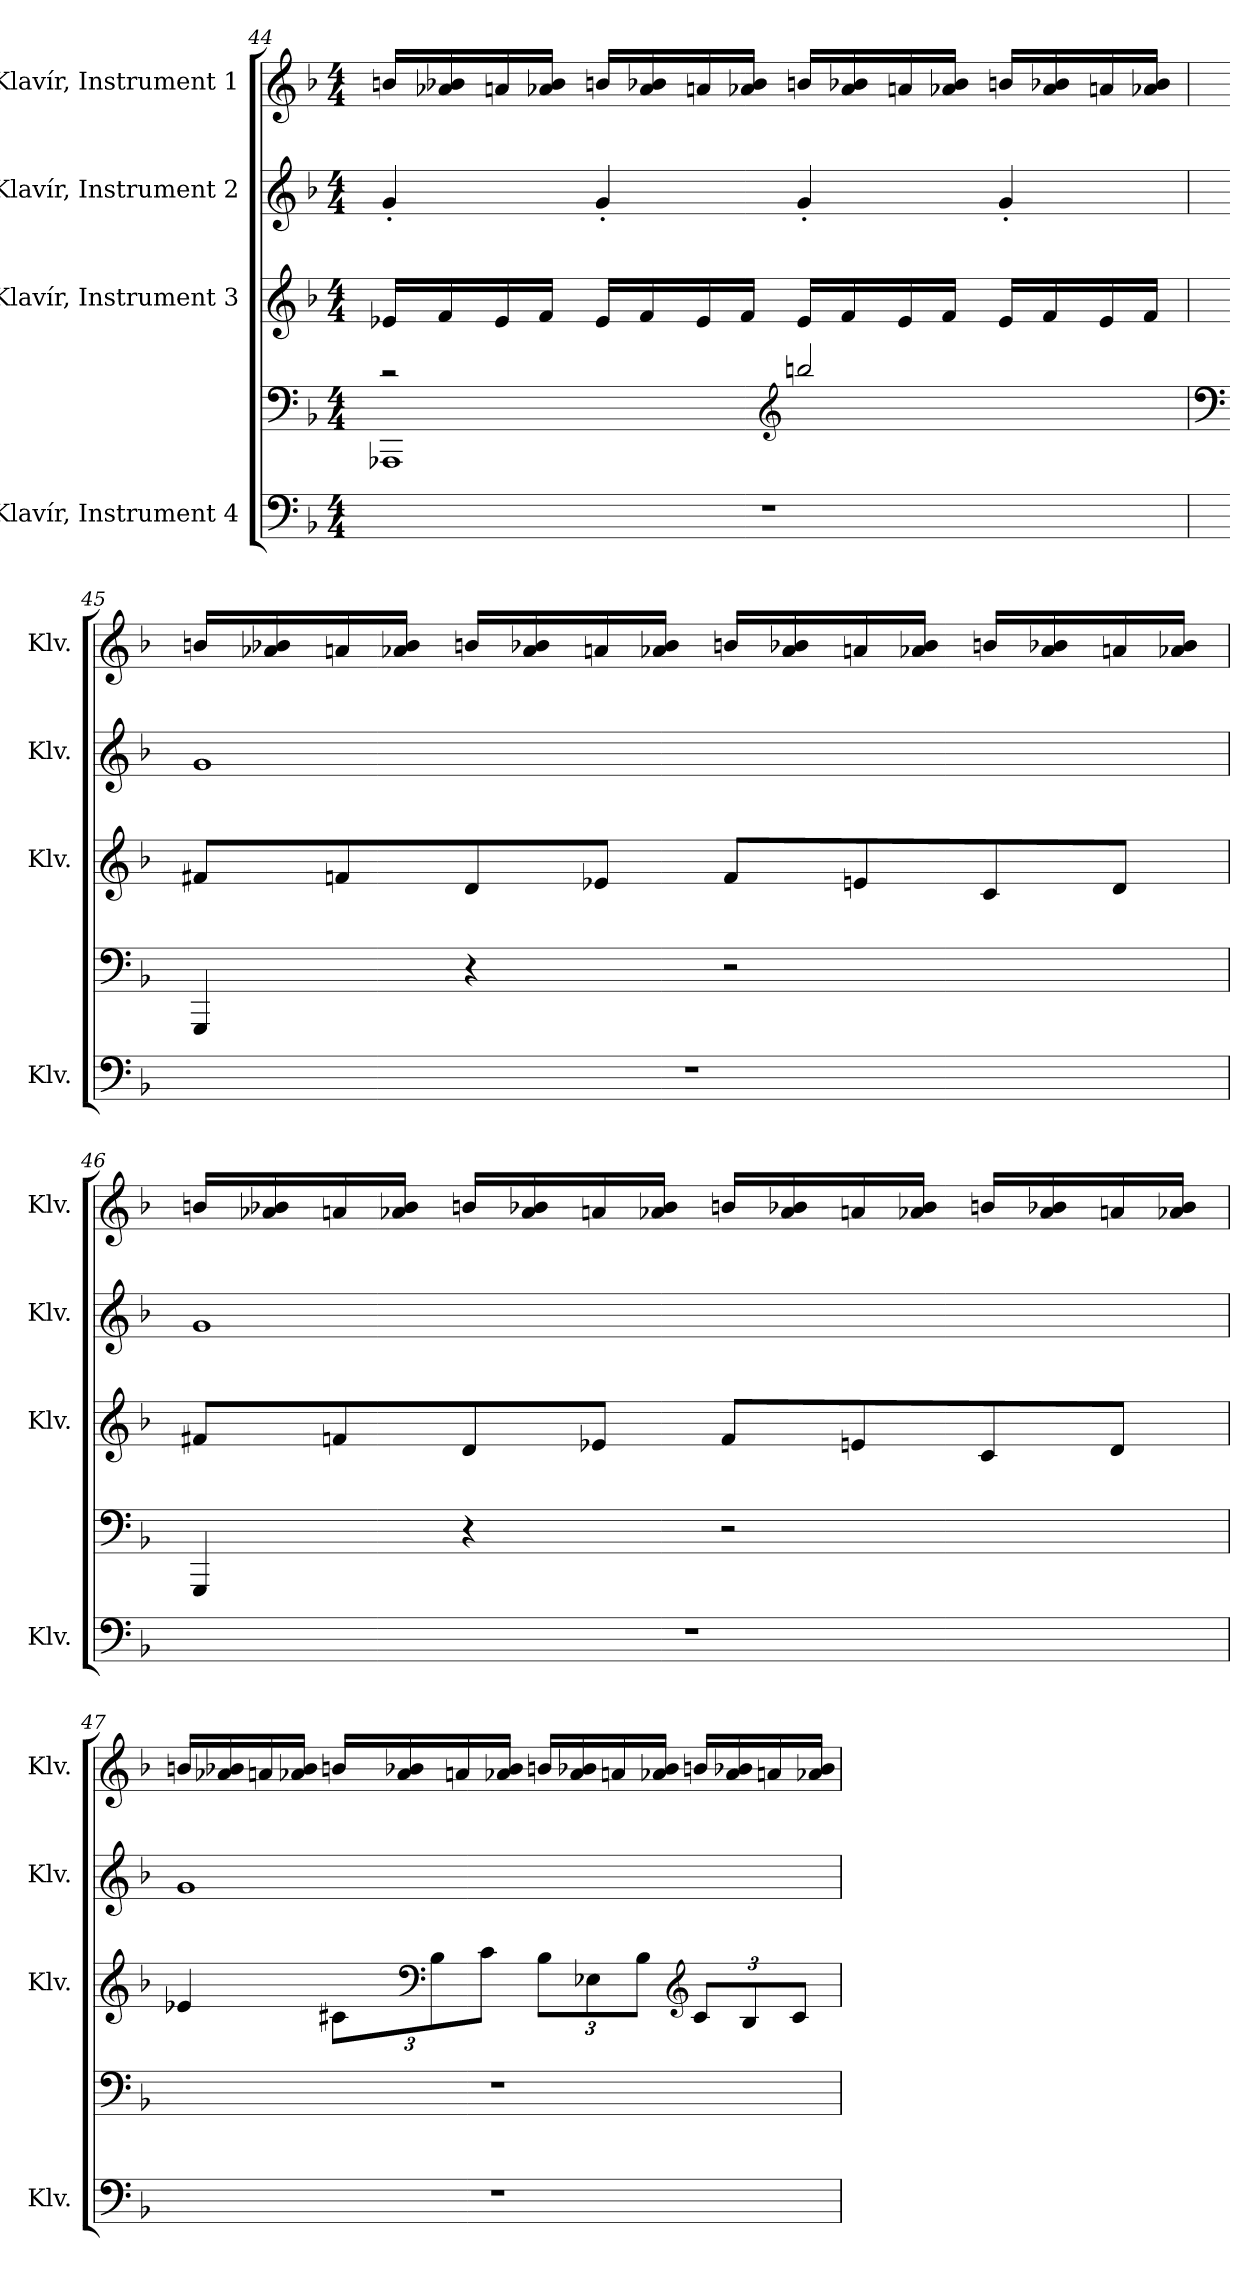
**kern	**kern	**kern	**kern	**kern
*part4	*part4	*part3	*part2	*part1
*staff5	*staff4	*staff3	*staff2	*staff1
*I"Klavír, Instrument  4	*	*I"Klavír, Instrument  3	*I"Klavír, Instrument  2	*I"Klavír, Instrument  1
*I'Klv.	*	*I'Klv.	*I'Klv.	*I'Klv.
!!LO:PB:g=z
*clefF4	*clefF4	*clefG2	*clefG2	*clefG2
*k[b-]	*k[b-]	*k[b-]	*k[b-]	*k[b-]
*M4/4	*M4/4	*M4/4	*M4/4	*M4/4
=44	=44	=44	=44	=44
*	*^	*	*	*
1r	2r	1AAA-X	16e-X/LL	4g'/	16bn/LL
.	.	.	16f/	.	16a-X/ 16b-X/
.	.	.	16e-/	.	16an/
.	.	.	16f/JJ	.	16a-X/ 16b-/JJ
.	.	.	16e-/LL	4g'/	16bn/LL
.	.	.	16f/	.	16a-/ 16b-X/
.	.	.	16e-/	.	16an/
.	.	.	16f/JJ	.	16a-X/ 16b-/JJ
*	*clefG2	*	*	*	*
.	2bbn/	.	16e-/LL	4g'/	16bn/LL
.	.	.	16f/	.	16a-/ 16b-X/
.	.	.	16e-/	.	16an/
.	.	.	16f/JJ	.	16a-X/ 16b-/JJ
.	.	.	16e-/LL	4g'/	16bn/LL
.	.	.	16f/	.	16a-/ 16b-X/
.	.	.	16e-/	.	16an/
*	*	*	*	*	*MM70
.	.	.	16f/JJ	.	16a-X/ 16b-/JJ
*	*v	*v	*	*	*
!!LO:LB:g=z
=45	=45	=45	=45	=45
*	*clefF4	*	*	*
*	*	*	*	*MM100
1r	4GGG/	8f#X/L	1g	16bn/LL
.	.	.	.	16a-X/ 16b-X/
*	*	*	*	*MM120
.	.	8fn/	.	16an/
.	.	.	.	16a-X/ 16b-/JJ
.	4r	8d/	.	16bn/LL
.	.	.	.	16a-/ 16b-X/
.	.	8e-X/J	.	16an/
.	.	.	.	16a-X/ 16b-/JJ
*	*	*	*	*MM105
.	2r	8f/L	.	16bn/LL
.	.	.	.	16a-/ 16b-X/
*	*	*	*	*MM120
.	.	8en/	.	16an/
.	.	.	.	16a-X/ 16b-/JJ
.	.	8c/	.	16bn/LL
.	.	.	.	16a-/ 16b-X/
*	*	*	*	*MM90
.	.	8d/J	.	16an/
.	.	.	.	16a-X/ 16b-/JJ
!!LO:PB:g=z
=46	=46	=46	=46	=46
*	*	*	*	*MM100
1r	4GGG/	8f#X/L	1g	16bn/LL
.	.	.	.	16a-X/ 16b-X/
*	*	*	*	*MM120
.	.	8fn/	.	16an/
.	.	.	.	16a-X/ 16b-/JJ
.	4r	8d/	.	16bn/LL
.	.	.	.	16a-/ 16b-X/
.	.	8e-X/J	.	16an/
.	.	.	.	16a-X/ 16b-/JJ
*	*	*	*	*MM110
.	2r	8f/L	.	16bn/LL
.	.	.	.	16a-/ 16b-X/
*	*	*	*	*MM120
.	.	8en/	.	16an/
.	.	.	.	16a-X/ 16b-/JJ
.	.	8c/	.	16bn/LL
.	.	.	.	16a-/ 16b-X/
*	*	*	*	*MM90
.	.	8d/J	.	16an/
.	.	.	.	16a-X/ 16b-/JJ
!!LO:LB:g=z
=47	=47	=47	=47	=47
*	*	*	*	*MM110
1r	1r	4e-X/	1g	16bn/LL
.	.	.	.	16a-X/ 16b-X/
.	.	.	.	16an/
.	.	.	.	16a-X/ 16b-/JJ
*	*	*Xbrackettup	*	*
*	*	*	*	*MM90
.	.	12c#X\L	.	16bn/LL
.	.	.	.	16a-/ 16b-X/
*	*	*clefF4	*	*
.	.	12B-\	.	.
.	.	.	.	16an/
.	.	12c#\J	.	.
.	.	.	.	16a-X/ 16b-/JJ
*	*	*	*	*MM110
.	.	12B-\L	.	16bn/LL
.	.	.	.	16a-/ 16b-X/
.	.	12E-X\	.	.
.	.	.	.	16an/
.	.	12B-\J	.	.
.	.	.	.	16a-X/ 16b-/JJ
*	*	*clefG2	*	*
.	.	12c#/L	.	16bn/LL
.	.	.	.	16a-/ 16b-X/
.	.	12B-/	.	.
.	.	.	.	16an/
.	.	12c#/J	.	.
.	.	.	.	16a-X/ 16b-/JJ
=	=	=	=	=
*-	*-	*-	*-	*-
